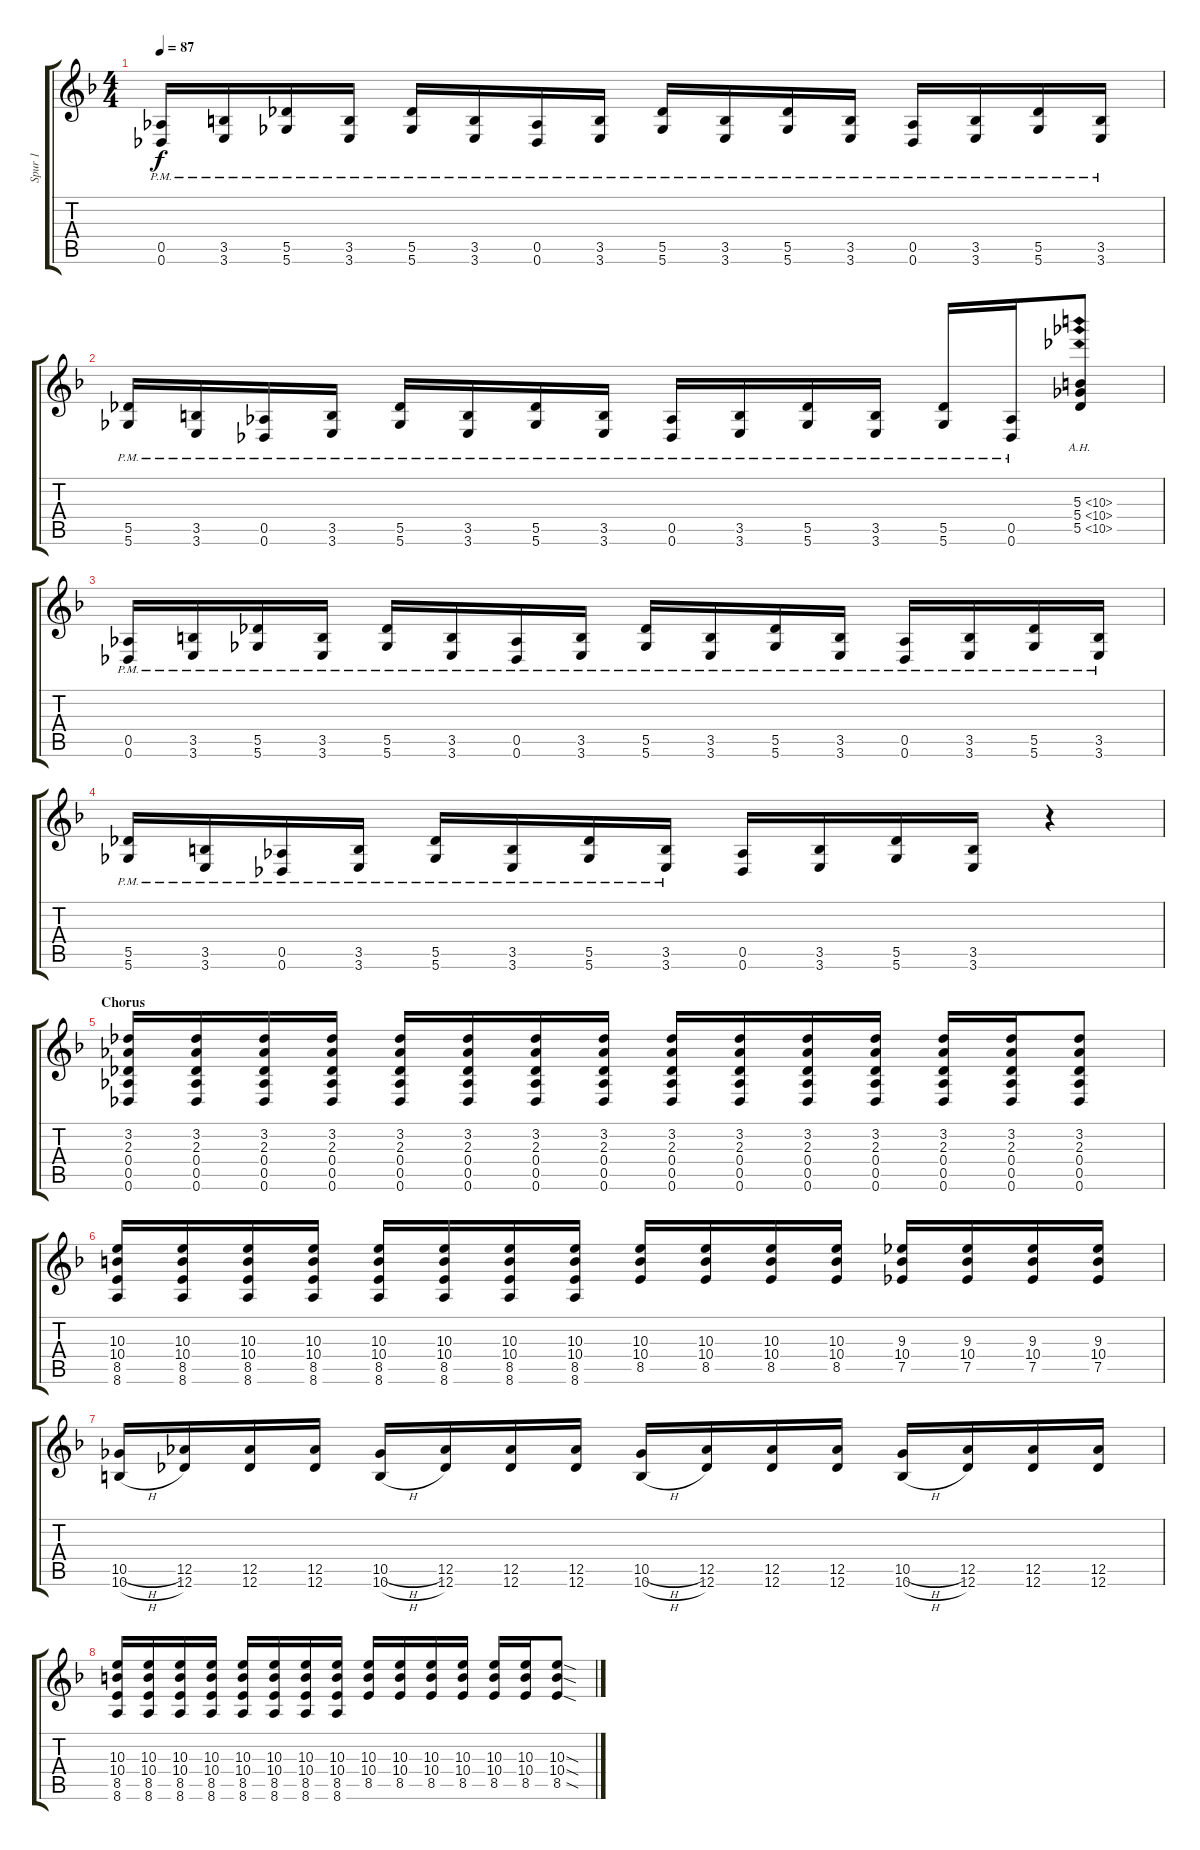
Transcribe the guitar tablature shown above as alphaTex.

\track ("Spur 1" "Spur 1") {instrument distortionguitar}
\staff {score tabs}
\tuning (Eb4 Bb3 Gb3 Db3 Ab2 Db2) {hide}
\ts (4 4)
\tempo 87
\clef g2
\ks f
(0.5{pm} 0.6{pm}).16{dy f instrument electricguitarmuted} (3.5{pm} 3.6{pm}).16 (5.5{pm} 5.6{pm}).16 (3.5{pm} 3.6{pm}).16 (5.5{pm} 5.6{pm}).16 (3.5{pm} 3.6{pm}).16 (0.5{pm} 0.6{pm}).16 (3.5{pm} 3.6{pm}).16 (5.5{pm} 5.6{pm}).16 (3.5{pm} 3.6{pm}).16 (5.5{pm} 5.6{pm}).16 (3.5{pm} 3.6{pm}).16 (0.5{pm} 0.6{pm}).16 (3.5{pm} 3.6{pm}).16 (5.5{pm} 5.6{pm}).16 (3.5{pm} 3.6{pm}).16 |
(5.5{pm} 5.6{pm}).16 (3.5{pm} 3.6{pm}).16 (0.5{pm} 0.6{pm}).16 (3.5{pm} 3.6{pm}).16 (5.5{pm} 5.6{pm}).16 (3.5{pm} 3.6{pm}).16 (5.5{pm} 5.6{pm}).16 (3.5{pm} 3.6{pm}).16 (0.5{pm} 0.6{pm}).16 (3.5{pm} 3.6{pm}).16 (5.5{pm} 5.6{pm}).16 (3.5{pm} 3.6{pm}).16 (5.5{pm} 5.6{pm}).16 (0.5{pm} 0.6{pm}).16 (5.3{ah 5} 5.4{ah 5} 5.5{ah 5}).8{instrument distortionguitar} |
(0.5{pm} 0.6{pm}).16{instrument electricguitarmuted} (3.5{pm} 3.6{pm}).16 (5.5{pm} 5.6{pm}).16 (3.5{pm} 3.6{pm}).16 (5.5{pm} 5.6{pm}).16 (3.5{pm} 3.6{pm}).16 (0.5{pm} 0.6{pm}).16 (3.5{pm} 3.6{pm}).16 (5.5{pm} 5.6{pm}).16 (3.5{pm} 3.6{pm}).16 (5.5{pm} 5.6{pm}).16 (3.5{pm} 3.6{pm}).16 (0.5{pm} 0.6{pm}).16 (3.5{pm} 3.6{pm}).16 (5.5{pm} 5.6{pm}).16 (3.5{pm} 3.6{pm}).16 |
(5.5{pm} 5.6{pm}).16 (3.5{pm} 3.6{pm}).16 (0.5{pm} 0.6{pm}).16 (3.5{pm} 3.6{pm}).16 (5.5{pm} 5.6{pm}).16 (3.5{pm} 3.6{pm}).16 (5.5{pm} 5.6{pm}).16 (3.5{pm} 3.6{pm}).16 (0.5 0.6).16{instrument distortionguitar} (3.5 3.6).16 (5.5 5.6).16 (3.5 3.6).16 r.4 |
\section ("" "Chorus")
(3.2 2.3 0.4 0.5 0.6).16 (3.2 2.3 0.4 0.5 0.6).16 (3.2 2.3 0.4 0.5 0.6).16 (3.2 2.3 0.4 0.5 0.6).16 (3.2 2.3 0.4 0.5 0.6).16 (3.2 2.3 0.4 0.5 0.6).16 (3.2 2.3 0.4 0.5 0.6).16 (3.2 2.3 0.4 0.5 0.6).16 (3.2 2.3 0.4 0.5 0.6).16 (3.2 2.3 0.4 0.5 0.6).16 (3.2 2.3 0.4 0.5 0.6).16 (3.2 2.3 0.4 0.5 0.6).16 (3.2 2.3 0.4 0.5 0.6).16 (3.2 2.3 0.4 0.5 0.6).16 (3.2 2.3 0.4 0.5 0.6).8 |
(10.3 10.4 8.5 8.6).16 (10.3 10.4 8.5 8.6).16 (10.3 10.4 8.5 8.6).16 (10.3 10.4 8.5 8.6).16 (10.3 10.4 8.5 8.6).16 (10.3 10.4 8.5 8.6).16 (10.3 10.4 8.5 8.6).16 (10.3 10.4 8.5 8.6).16 (10.3 10.4 8.5).16 (10.3 10.4 8.5).16 (10.3 10.4 8.5).16 (10.3 10.4 8.5).16 (9.3 10.4 7.5).16 (9.3 10.4 7.5).16 (9.3 10.4 7.5).16 (9.3 10.4 7.5).16 |
(10.5{h} 10.6{h}).16 (12.5 12.6).16 (12.5 12.6).16 (12.5 12.6).16 (10.5{h} 10.6{h}).16 (12.5 12.6).16 (12.5 12.6).16 (12.5 12.6).16 (10.5{h} 10.6{h}).16 (12.5 12.6).16 (12.5 12.6).16 (12.5 12.6).16 (10.5{h} 10.6{h}).16 (12.5 12.6).16 (12.5 12.6).16 (12.5 12.6).16 |
(10.3 10.4 8.5 8.6).16 (10.3 10.4 8.5 8.6).16 (10.3 10.4 8.5 8.6).16 (10.3 10.4 8.5 8.6).16 (10.3 10.4 8.5 8.6).16 (10.3 10.4 8.5 8.6).16 (10.3 10.4 8.5 8.6).16 (10.3 10.4 8.5 8.6).16 (10.3 10.4 8.5).16 (10.3 10.4 8.5).16 (10.3 10.4 8.5).16 (10.3 10.4 8.5).16 (10.3 10.4 8.5).16 (10.3 10.4 8.5).16 (10.3{sod} 10.4{sod} 8.5{sod}).8
